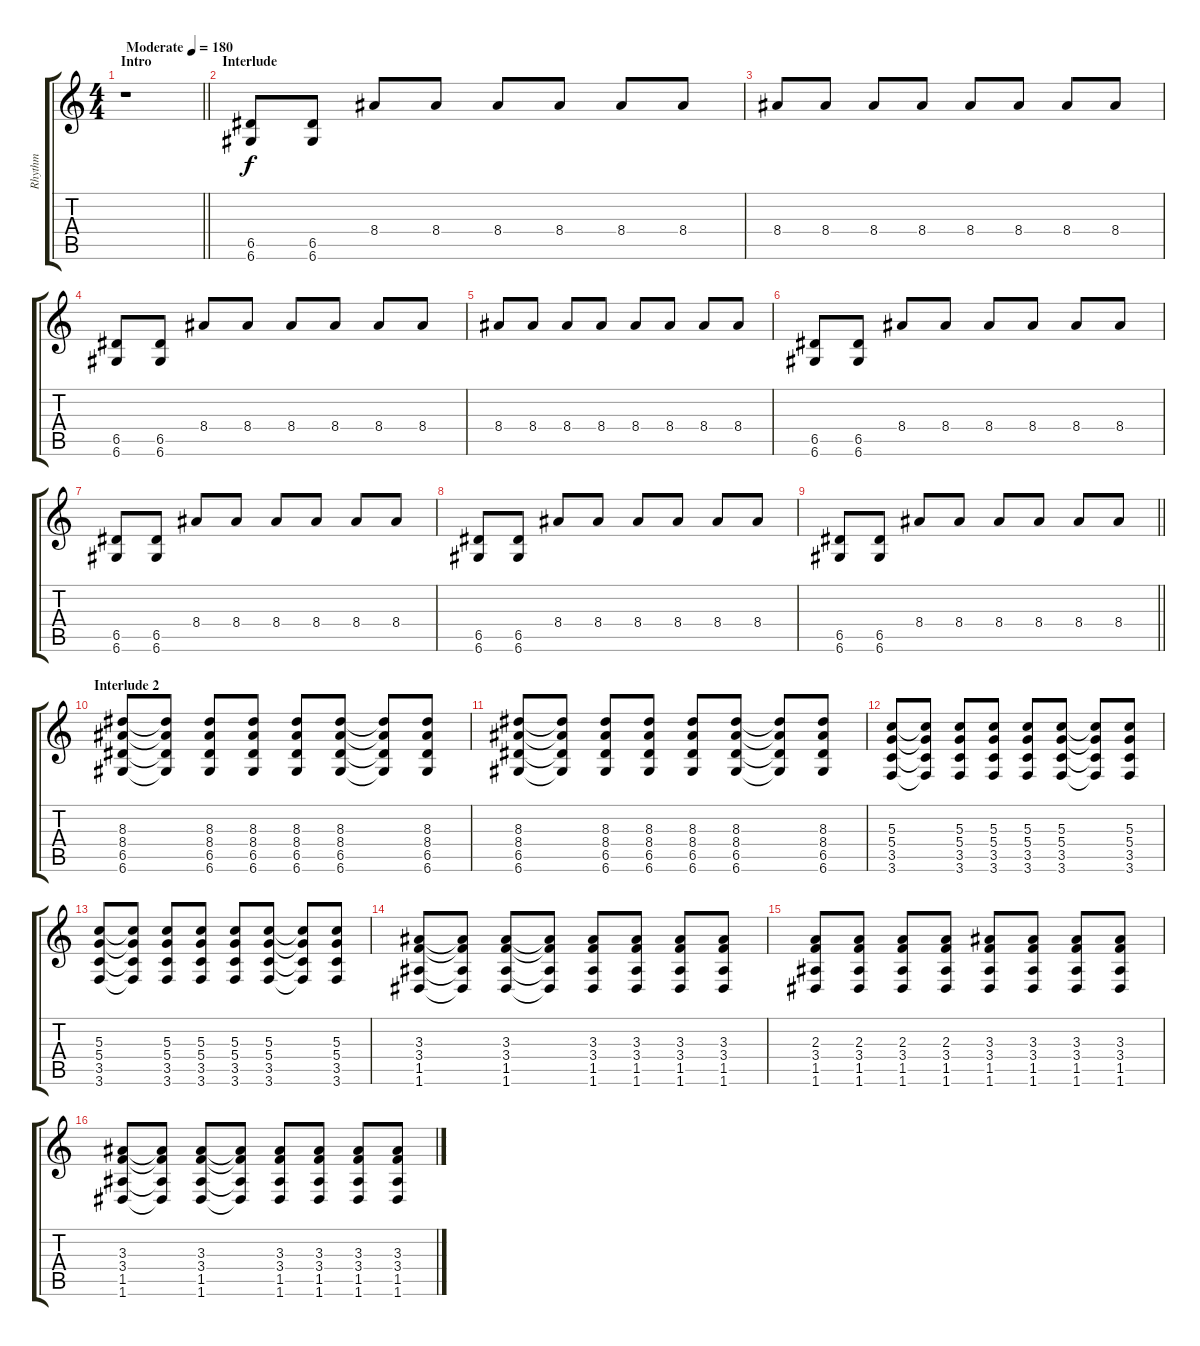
\track ("Rhythm" "Rhythm") {instrument distortionguitar}
\staff {score tabs}
\tuning (E4 B3 G3 D3 A2 D2) {hide}
\ts (4 4)
\section ("" "Intro")
\tempo (180 "Moderate")
\clef g2
\barLineRight lightlight
\ks c
r.1{dy f instrument distortionguitar} |
\section ("" "Interlude")
(6.5 6.6).8 (6.5 6.6).8 8.4.8 8.4.8 8.4.8 8.4.8 8.4.8 8.4.8 |
8.4.8 8.4.8 8.4.8 8.4.8 8.4.8 8.4.8 8.4.8 8.4.8 |
(6.5 6.6).8 (6.5 6.6).8 8.4.8 8.4.8 8.4.8 8.4.8 8.4.8 8.4.8 |
8.4.8 8.4.8 8.4.8 8.4.8 8.4.8 8.4.8 8.4.8 8.4.8 |
(6.5 6.6).8 (6.5 6.6).8 8.4.8 8.4.8 8.4.8 8.4.8 8.4.8 8.4.8 |
(6.5 6.6).8 (6.5 6.6).8 8.4.8 8.4.8 8.4.8 8.4.8 8.4.8 8.4.8 |
(6.5 6.6).8 (6.5 6.6).8 8.4.8 8.4.8 8.4.8 8.4.8 8.4.8 8.4.8 |
\barLineRight lightlight
(6.5 6.6).8 (6.5 6.6).8 8.4.8 8.4.8 8.4.8 8.4.8 8.4.8 8.4.8 |
\section ("" "Interlude 2")
(8.3 8.4 6.5 6.6).8 (8.3{t} 8.4{t} 6.5{t} 6.6{t}).8 (8.3 8.4 6.5 6.6).8 (8.3 8.4 6.5 6.6).8 (8.3 8.4 6.5 6.6).8 (8.3 8.4 6.5 6.6).8 (8.3{t} 8.4{t} 6.5{t} 6.6{t}).8 (8.3 8.4 6.5 6.6).8 |
(8.3 8.4 6.5 6.6).8 (8.3{t} 8.4{t} 6.5{t} 6.6{t}).8 (8.3 8.4 6.5 6.6).8 (8.3 8.4 6.5 6.6).8 (8.3 8.4 6.5 6.6).8 (8.3 8.4 6.5 6.6).8 (8.3{t} 8.4{t} 6.5{t} 6.6{t}).8 (8.3 8.4 6.5 6.6).8 |
(5.3 5.4 3.5 3.6).8 (5.3{t} 5.4{t} 3.5{t} 3.6{t}).8 (5.3 5.4 3.5 3.6).8 (5.3 5.4 3.5 3.6).8 (5.3 5.4 3.5 3.6).8 (5.3 5.4 3.5 3.6).8 (5.3{t} 5.4{t} 3.5{t} 3.6{t}).8 (5.3 5.4 3.5 3.6).8 |
(5.3 5.4 3.5 3.6).8 (5.3{t} 5.4{t} 3.5{t} 3.6{t}).8 (5.3 5.4 3.5 3.6).8 (5.3 5.4 3.5 3.6).8 (5.3 5.4 3.5 3.6).8 (5.3 5.4 3.5 3.6).8 (5.3{t} 5.4{t} 3.5{t} 3.6{t}).8 (5.3 5.4 3.5 3.6).8 |
(3.3 3.4 1.5 1.6).8 (3.3{t} 3.4{t} 1.5{t} 1.6{t}).8 (3.3 3.4 1.5 1.6).8 (3.3{t} 3.4{t} 1.5{t} 1.6{t}).8 (3.3 3.4 1.5 1.6).8 (3.3 3.4 1.5 1.6).8 (3.3 3.4 1.5 1.6).8 (3.3 3.4 1.5 1.6).8 |
(2.3 3.4 1.5 1.6).8 (2.3 3.4 1.5 1.6).8 (2.3 3.4 1.5 1.6).8 (2.3 3.4 1.5 1.6).8 (3.3 3.4 1.5 1.6).8 (3.3 3.4 1.5 1.6).8 (3.3 3.4 1.5 1.6).8 (3.3 3.4 1.5 1.6).8 |
(3.3 3.4 1.5 1.6).8 (3.3{t} 3.4{t} 1.5{t} 1.6{t}).8 (3.3 3.4 1.5 1.6).8 (3.3{t} 3.4{t} 1.5{t} 1.6{t}).8 (3.3 3.4 1.5 1.6).8 (3.3 3.4 1.5 1.6).8 (3.3 3.4 1.5 1.6).8 (3.3 3.4 1.5 1.6).8
